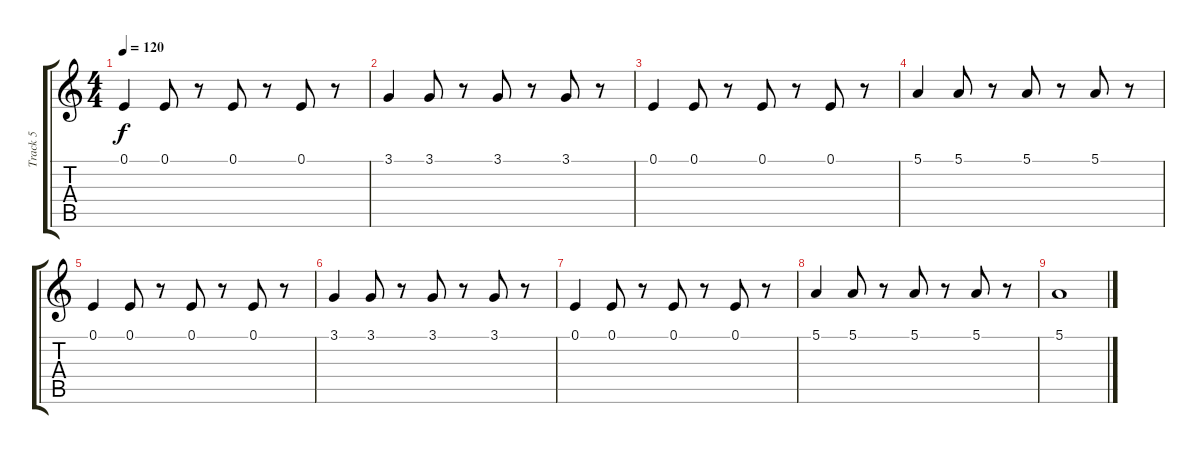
\track ("Track 5" "Track 5") {instrument accordion}
\staff {score tabs}
\tuning (E4 B3 G3 D3 A2 E2) {hide}
\ts (4 4)
\tempo 120
\clef g2
\ks c
0.1.4{dy f} 0.1.8 r.8 0.1.8 r.8 0.1.8 r.8 |
3.1.4 3.1.8 r.8 3.1.8 r.8 3.1.8 r.8 |
0.1.4 0.1.8 r.8 0.1.8 r.8 0.1.8 r.8 |
5.1.4 5.1.8 r.8 5.1.8 r.8 5.1.8 r.8 |
0.1.4 0.1.8 r.8 0.1.8 r.8 0.1.8 r.8 |
3.1.4 3.1.8 r.8 3.1.8 r.8 3.1.8 r.8 |
0.1.4 0.1.8 r.8 0.1.8 r.8 0.1.8 r.8 |
5.1.4 5.1.8 r.8 5.1.8 r.8 5.1.8 r.8 |
5.1.1
